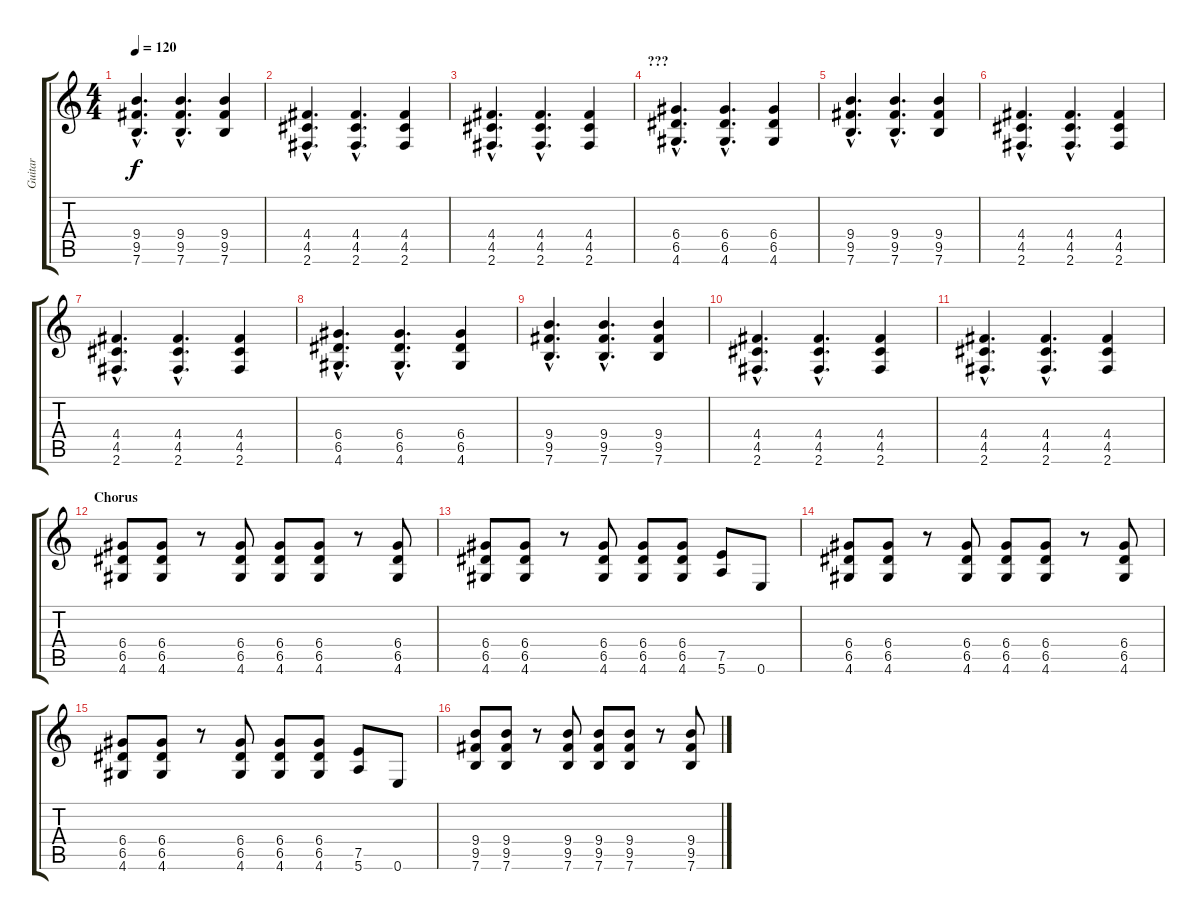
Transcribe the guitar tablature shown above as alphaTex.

\track ("Guitar" "Guitar") {instrument distortionguitar}
\staff {score tabs}
\tuning (E4 B3 G3 D3 A2 E2) {hide}
\ts (4 4)
\tempo 120
\clef g2
\ks c
(9.4{hac} 9.5{hac} 7.6{hac}).4{d dy f} (9.4{hac} 9.5{hac} 7.6{hac}).4{d} (9.4 9.5 7.6).4 |
(4.4{hac} 4.5{hac} 2.6{hac}).4{d} (4.4{hac} 4.5{hac} 2.6{hac}).4{d} (4.4 4.5 2.6).4 |
(4.4{hac} 4.5{hac} 2.6{hac}).4{d} (4.4{hac} 4.5{hac} 2.6{hac}).4{d} (4.4 4.5 2.6).4 |
\section ("" "???")
(6.4{hac} 6.5{hac} 4.6{hac}).4{d} (6.4{hac} 6.5{hac} 4.6{hac}).4{d} (6.4 6.5 4.6).4 |
(9.4{hac} 9.5{hac} 7.6{hac}).4{d} (9.4{hac} 9.5{hac} 7.6{hac}).4{d} (9.4 9.5 7.6).4 |
(4.4{hac} 4.5{hac} 2.6{hac}).4{d} (4.4{hac} 4.5{hac} 2.6{hac}).4{d} (4.4 4.5 2.6).4 |
(4.4{hac} 4.5{hac} 2.6{hac}).4{d} (4.4{hac} 4.5{hac} 2.6{hac}).4{d} (4.4 4.5 2.6).4 |
(6.4{hac} 6.5{hac} 4.6{hac}).4{d} (6.4{hac} 6.5{hac} 4.6{hac}).4{d} (6.4 6.5 4.6).4 |
(9.4{hac} 9.5{hac} 7.6{hac}).4{d} (9.4{hac} 9.5{hac} 7.6{hac}).4{d} (9.4 9.5 7.6).4 |
(4.4{hac} 4.5{hac} 2.6{hac}).4{d} (4.4{hac} 4.5{hac} 2.6{hac}).4{d} (4.4 4.5 2.6).4 |
(4.4{hac} 4.5{hac} 2.6{hac}).4{d} (4.4{hac} 4.5{hac} 2.6{hac}).4{d} (4.4 4.5 2.6).4 |
\section ("" "Chorus")
(6.4 6.5 4.6).8 (6.4 6.5 4.6).8 r.8 (6.4 6.5 4.6).8 (6.4 6.5 4.6).8 (6.4 6.5 4.6).8 r.8 (6.4 6.5 4.6).8 |
(6.4 6.5 4.6).8 (6.4 6.5 4.6).8 r.8 (6.4 6.5 4.6).8 (6.4 6.5 4.6).8 (6.4 6.5 4.6).8 (7.5 5.6).8 0.6.8 |
(6.4 6.5 4.6).8 (6.4 6.5 4.6).8 r.8 (6.4 6.5 4.6).8 (6.4 6.5 4.6).8 (6.4 6.5 4.6).8 r.8 (6.4 6.5 4.6).8 |
(6.4 6.5 4.6).8 (6.4 6.5 4.6).8 r.8 (6.4 6.5 4.6).8 (6.4 6.5 4.6).8 (6.4 6.5 4.6).8 (7.5 5.6).8 0.6.8 |
(9.4 9.5 7.6).8 (9.4 9.5 7.6).8 r.8 (9.4 9.5 7.6).8 (9.4 9.5 7.6).8 (9.4 9.5 7.6).8 r.8 (9.4 9.5 7.6).8
